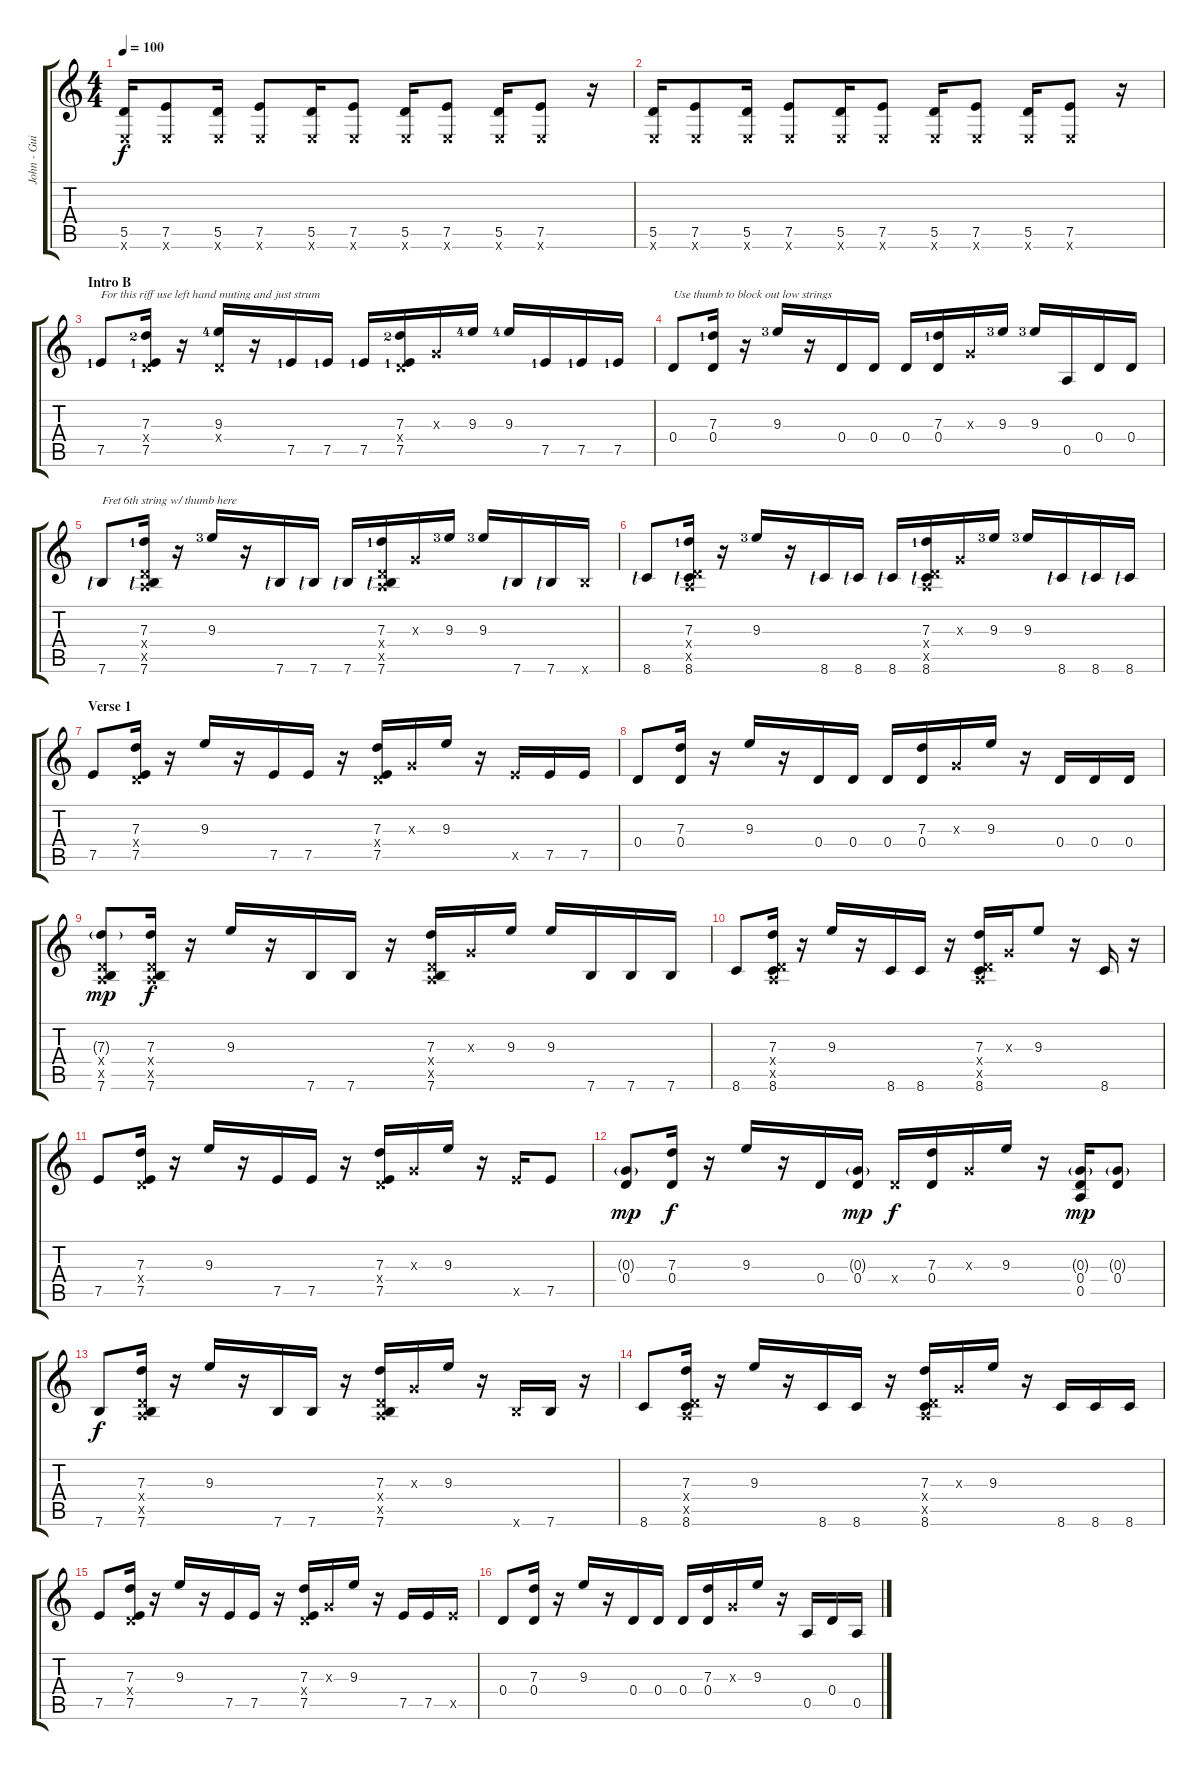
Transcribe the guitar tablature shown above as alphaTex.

\track ("John - Guitar" "John - Gui") {instrument electricguitarclean}
\staff {score tabs}
\tuning (E4 B3 G3 D3 A2 E2) {hide}
\ts (4 4)
\tempo 100
\clef g2
\ks c
(5.5 0.6{x}).16{dy f} (7.5 0.6{x}).8 (5.5 0.6{x}).16 (7.5 0.6{x}).8 (5.5 0.6{x}).16 (7.5 0.6{x}).8 (5.5 0.6{x}).16 (7.5 0.6{x}).8 (5.5 0.6{x}).16 (7.5 0.6{x}).8 r.16 |
(5.5 0.6{x}).16 (7.5 0.6{x}).8 (5.5 0.6{x}).16 (7.5 0.6{x}).8 (5.5 0.6{x}).16 (7.5 0.6{x}).8 (5.5 0.6{x}).16 (7.5 0.6{x}).8 (5.5 0.6{x}).16 (7.5 0.6{x}).8 r.16 |
\section ("" "Intro B")
7.5{lf 2}.8{txt "For this riff use left hand muting and just strum"} (7.3{lf 3} 0.4{x} 7.5{lf 2}).16 r.16 (9.3{lf 5} 0.4{x}).16 r.16 7.5{lf 2}.16 7.5{lf 2}.16 7.5{lf 2}.16 (7.3{lf 3} 0.4{x} 7.5{lf 2}).16 0.3{x}.16 9.3{lf 5}.16 9.3{lf 5}.16 7.5{lf 2}.16 7.5{lf 2}.16 7.5{lf 2}.16 |
0.4.8{txt "Use thumb to block out low strings"} (7.3{lf 2} 0.4).16 r.16 9.3{lf 4}.16 r.16 0.4.16 0.4.16 0.4.16 (7.3{lf 2} 0.4).16 0.3{x}.16 9.3{lf 4}.16 9.3{lf 4}.16 0.5.16 0.4.16 0.4.16 |
7.6{lf 1}.8{txt "Fret 6th string w/ thumb here"} (7.3{lf 2} 0.4{x} 0.5{x} 7.6{lf 1}).16 r.16 9.3{lf 4}.16 r.16 7.6{lf 1}.16 7.6{lf 1}.16 7.6{lf 1}.16 (7.3{lf 2} 0.4{x} 0.5{x} 7.6{lf 1}).16 0.3{x}.16 9.3{lf 4}.16 9.3{lf 4}.16 7.6{lf 1}.16 7.6{lf 1}.16 7.6{x}.16 |
8.6{lf 1}.8 (7.3{lf 2} 0.4{x} 0.5{x} 8.6{lf 1}).16 r.16 9.3{lf 4}.16 r.16 8.6{lf 1}.16 8.6{lf 1}.16 8.6{lf 1}.16 (7.3{lf 2} 0.4{x} 0.5{x} 8.6{lf 1}).16 0.3{x}.16 9.3{lf 4}.16 9.3{lf 4}.16 8.6{lf 1}.16 8.6{lf 1}.16 8.6{lf 1}.16 |
\section ("" "Verse 1")
7.5.8 (7.3 0.4{x} 7.5).16 r.16 9.3.16 r.16 7.5.16 7.5.16 r.16 (7.3 0.4{x} 7.5).16 0.3{x}.16 9.3.16 r.16 7.5{x}.16 7.5.16 7.5.16 |
0.4.8 (7.3 0.4).16 r.16 9.3.16 r.16 0.4.16 0.4.16 0.4.16 (7.3 0.4).16 0.3{x}.16 9.3.16 r.16 0.4.16 0.4.16 0.4.16 |
(7.3{g} 0.4{x} 0.5{x} 7.6).8{dy mp} (7.3 0.4{x} 0.5{x} 7.6).16{dy f} r.16 9.3.16 r.16 7.6.16 7.6.16 r.16 (7.3 0.4{x} 0.5{x} 7.6).16 0.3{x}.16 9.3.16 9.3.16 7.6.16 7.6.16 7.6.16 |
8.6.8 (7.3 0.4{x} 0.5{x} 8.6).16 r.16 9.3.16 r.16 8.6.16 8.6.16 r.16 (7.3 0.4{x} 0.5{x} 8.6).16 0.3{x}.16 9.3.8 r.16 8.6.16 r.16 |
7.5.8 (7.3 0.4{x} 7.5).16 r.16 9.3.16 r.16 7.5.16 7.5.16 r.16 (7.3 0.4{x} 7.5).16 0.3{x}.16 9.3.16 r.16 7.5{x}.16 7.5.8 |
(0.3{g} 0.4).8{dy mp} (7.3 0.4).16{dy f} r.16 9.3.16 r.16 0.4.16 (0.3{g} 0.4).16{dy mp} 0.4{x}.16{dy f} (7.3 0.4).16 0.3{x}.16 9.3.16 r.16 (0.3{g} 0.4 0.5).16{dy mp} (0.3{g} 0.4).8 |
7.6.8{dy f} (7.3 0.4{x} 0.5{x} 7.6).16 r.16 9.3.16 r.16 7.6.16 7.6.16 r.16 (7.3 0.4{x} 0.5{x} 7.6).16 0.3{x}.16 9.3.16 r.16 7.6{x}.16 7.6.16 r.16 |
8.6.8 (7.3 0.4{x} 0.5{x} 8.6).16 r.16 9.3.16 r.16 8.6.16 8.6.16 r.16 (7.3 0.4{x} 0.5{x} 8.6).16 0.3{x}.16 9.3.16 r.16 8.6.16 8.6.16 8.6.16 |
7.5.8 (7.3 0.4{x} 7.5).16 r.16 9.3.16 r.16 7.5.16 7.5.16 r.16 (7.3 0.4{x} 7.5).16 0.3{x}.16 9.3.16 r.16 7.5.16 7.5.16 7.5{x}.16 |
0.4.8 (7.3 0.4).16 r.16 9.3.16 r.16 0.4.16 0.4.16 0.4.16 (7.3 0.4).16 0.3{x}.16 9.3.16 r.16 0.5.16 0.4.16 0.5.16
